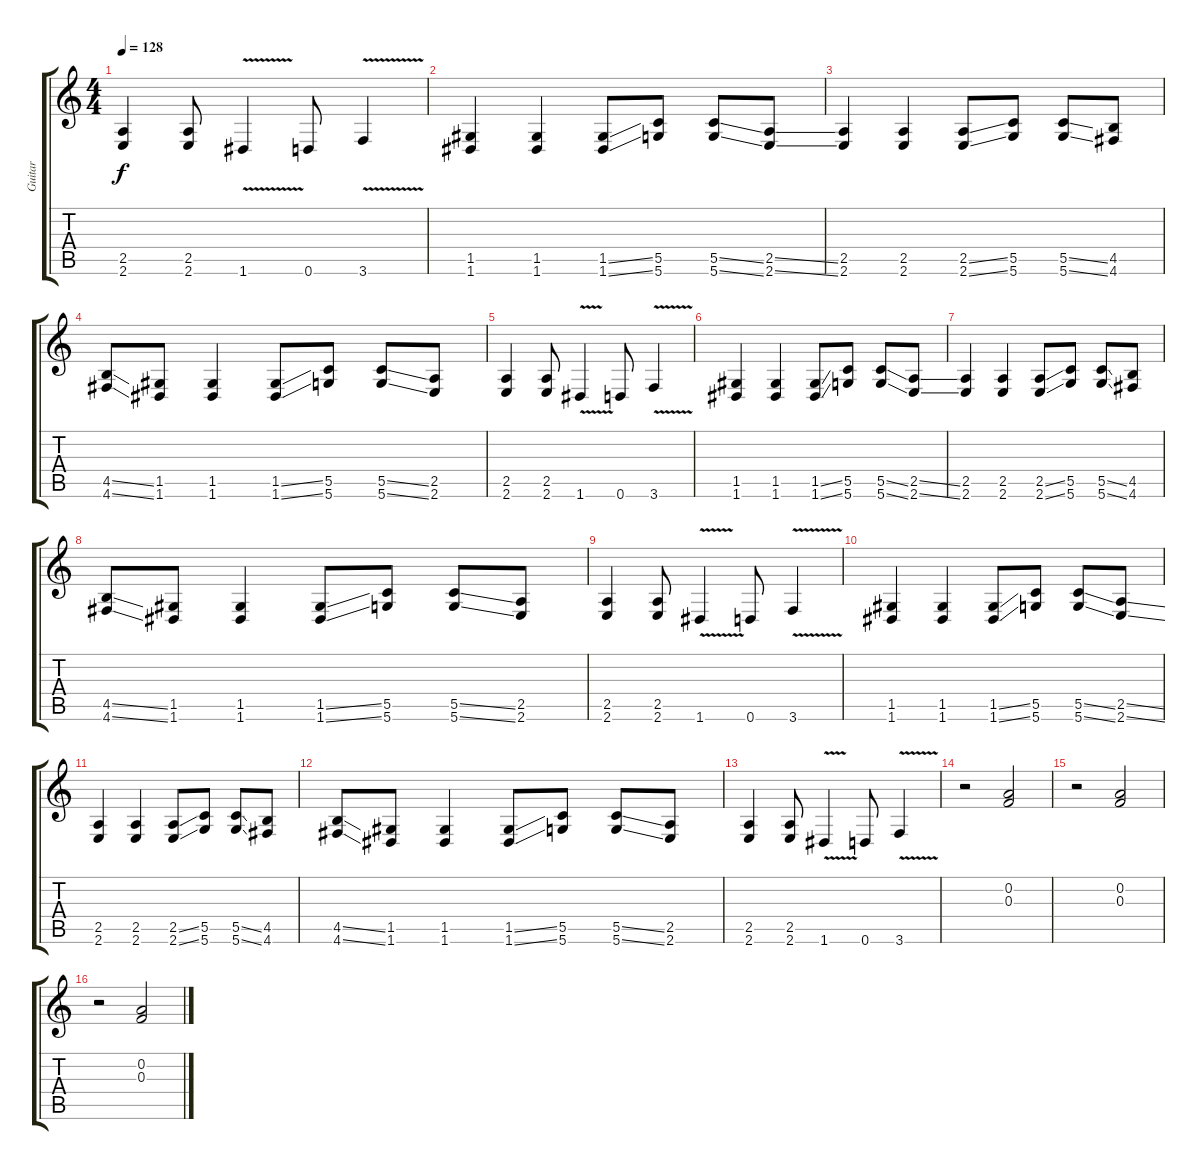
\track ("Guitar " "Guitar ") {instrument distortionguitar}
\staff {score tabs}
\tuning (D4 A3 F3 C3 G2 D2) {hide}
\ts (4 4)
\tempo 128
\clef g2
\ks c
(2.5 2.6).4{dy f} (2.5 2.6).8 1.6{v}.4 0.6.8 3.6{v}.4 |
(1.5 1.6).4 (1.5 1.6).4 (1.5{ss} 1.6{ss}).8 (5.5 5.6).8 (5.5{ss} 5.6{ss}).8 (2.5{ss} 2.6{ss}).8 |
(2.5 2.6).4 (2.5 2.6).4 (2.5{ss} 2.6{ss}).8 (5.5 5.6).8 (5.5{ss} 5.6{ss}).8 (4.5 4.6).8 |
(4.5{ss} 4.6{ss}).8 (1.5 1.6).8 (1.5 1.6).4 (1.5{ss} 1.6{ss}).8 (5.5 5.6).8 (5.5{ss} 5.6{ss}).8 (2.5 2.6).8 |
(2.5 2.6).4 (2.5 2.6).8 1.6{v}.4 0.6.8 3.6{v}.4 |
(1.5 1.6).4 (1.5 1.6).4 (1.5{ss} 1.6{ss}).8 (5.5 5.6).8 (5.5{ss} 5.6{ss}).8 (2.5{ss} 2.6{ss}).8 |
(2.5 2.6).4 (2.5 2.6).4 (2.5{ss} 2.6{ss}).8 (5.5 5.6).8 (5.5{ss} 5.6{ss}).8 (4.5 4.6).8 |
(4.5{ss} 4.6{ss}).8 (1.5 1.6).8 (1.5 1.6).4 (1.5{ss} 1.6{ss}).8 (5.5 5.6).8 (5.5{ss} 5.6{ss}).8 (2.5 2.6).8 |
(2.5 2.6).4 (2.5 2.6).8 1.6{v}.4 0.6.8 3.6{v}.4 |
(1.5 1.6).4 (1.5 1.6).4 (1.5{ss} 1.6{ss}).8 (5.5 5.6).8 (5.5{ss} 5.6{ss}).8 (2.5{ss} 2.6{ss}).8 |
(2.5 2.6).4 (2.5 2.6).4 (2.5{ss} 2.6{ss}).8 (5.5 5.6).8 (5.5{ss} 5.6{ss}).8 (4.5 4.6).8 |
(4.5{ss} 4.6{ss}).8 (1.5 1.6).8 (1.5 1.6).4 (1.5{ss} 1.6{ss}).8 (5.5 5.6).8 (5.5{ss} 5.6{ss}).8 (2.5 2.6).8 |
(2.5 2.6).4 (2.5 2.6).8 1.6{v}.4 0.6.8 3.6{v}.4 |
r.2 (0.2 0.3).2 |
r.2 (0.2 0.3).2 |
r.2 (0.2 0.3).2
